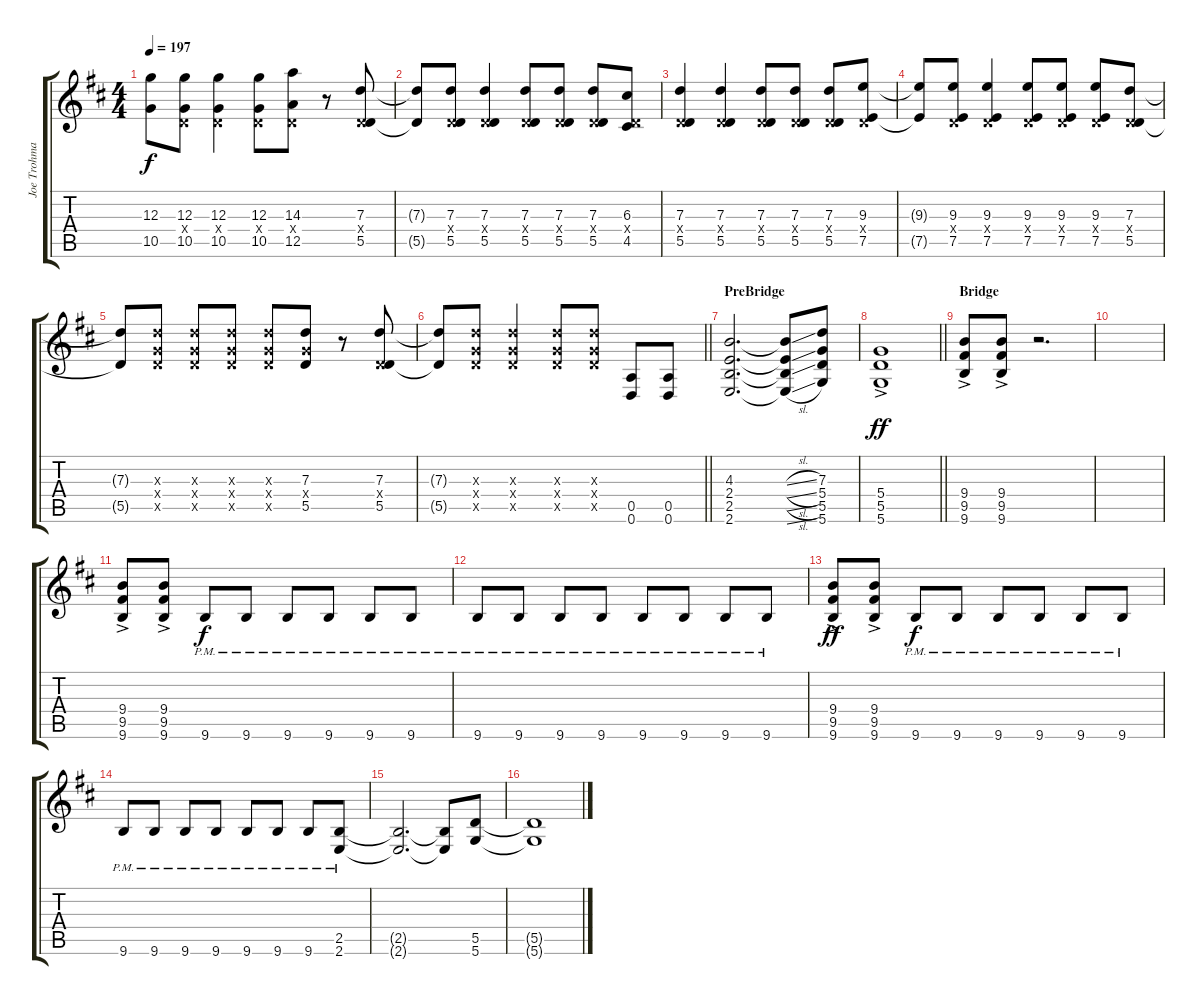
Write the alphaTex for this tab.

\track ("Joe Trohman (Lead Guitar)" "Joe Trohma") {instrument distortionguitar}
\staff {score tabs}
\tuning (E4 B3 G3 D3 A2 D2) {hide}
\ts (4 4)
\tempo 197
\clef g2
\ks d
(12.3{t} 10.5{t}).8{dy f} (12.3 0.4{x} 10.5).8 (12.3 0.4{x} 10.5).4 (12.3 0.4{x} 10.5).8 (14.3 0.4{x} 12.5).8 r.8 (7.3 0.4{x} 5.5).8 |
(7.3{t} 5.5{t}).8 (7.3 0.4{x} 5.5).8 (7.3 0.4{x} 5.5).4 (7.3 0.4{x} 5.5).8 (7.3 0.4{x} 5.5).8 (7.3 0.4{x} 5.5).8 (6.3 0.4{x} 4.5).8 |
(7.3 0.4{x} 5.5).4 (7.3 0.4{x} 5.5).4 (7.3 0.4{x} 5.5).8 (7.3 0.4{x} 5.5).8 (7.3 0.4{x} 5.5).8 (9.3 0.4{x} 7.5).8 |
(9.3{t} 7.5{t}).8 (9.3 0.4{x} 7.5).8 (9.3 0.4{x} 7.5).4 (9.3 0.4{x} 7.5).8 (9.3 0.4{x} 7.5).8 (9.3 0.4{x} 7.5).8 (7.3 0.4{x} 5.5).8 |
(7.3{t} 5.5{t}).8 (7.3{x} 5.4{x} 5.5{x}).8 (7.3{x} 5.4{x} 5.5{x}).8 (7.3{x} 5.4{x} 5.5{x}).8 (7.3{x} 5.4{x} 5.5{x}).8 (7.3 5.4{x} 5.5).8 r.8 (7.3 0.4{x} 5.5).8 |
\barLineRight lightlight
(7.3{t} 5.5{t}).8 (7.3{x} 5.4{x} 5.5{x}).8 (7.3{x} 5.4{x} 5.5{x}).4 (7.3{x} 5.4{x} 5.5{x}).8 (7.3{x} 5.4{x} 5.5{x}).8 (0.5 0.6).8 (0.5 0.6).8 |
\section ("" "PreBridge")
(4.3 2.4 2.5 2.6).2{d} (4.3{sl t} 2.4{sl t} 2.5{sl t} 2.6{sl t}).8 (7.3 5.4 5.5 5.6).8 |
\barLineRight lightlight
(5.4{ac} 5.5{ac} 5.6{ac}).1{dy ff} |
\section ("" "Bridge")
(9.4{ac} 9.5{ac} 9.6{ac}).8 (9.4{ac} 9.5{ac} 9.6{ac}).8 r.2{d} |
|
(9.4{ac} 9.5{ac} 9.6{ac}).8 (9.4{ac} 9.5{ac} 9.6{ac}).8 9.6{pm}.8{dy f balance 16} 9.6{pm}.8 9.6{pm}.8 9.6{pm}.8 9.6{pm}.8 9.6{pm}.8 |
9.6{pm}.8 9.6{pm}.8 9.6{pm}.8 9.6{pm}.8 9.6{pm}.8 9.6{pm}.8 9.6{pm}.8 9.6{pm}.8 |
(9.4{ac} 9.5{ac} 9.6{ac}).8{dy ff balance 8} (9.4{ac} 9.5{ac} 9.6{ac}).8 9.6{pm}.8{dy f} 9.6{pm}.8 9.6{pm}.8 9.6{pm}.8 9.6{pm}.8 9.6{pm}.8 |
9.6{pm}.8 9.6{pm}.8 9.6{pm}.8 9.6{pm}.8 9.6{pm}.8 9.6{pm}.8 9.6{pm}.8 (2.5 2.6{pm}).8 |
(2.5{t} 2.6{t}).2{d} (2.5{t} 2.6{t}).8 (5.5 5.6).8 |
(5.5{t} 5.6{t}).1
